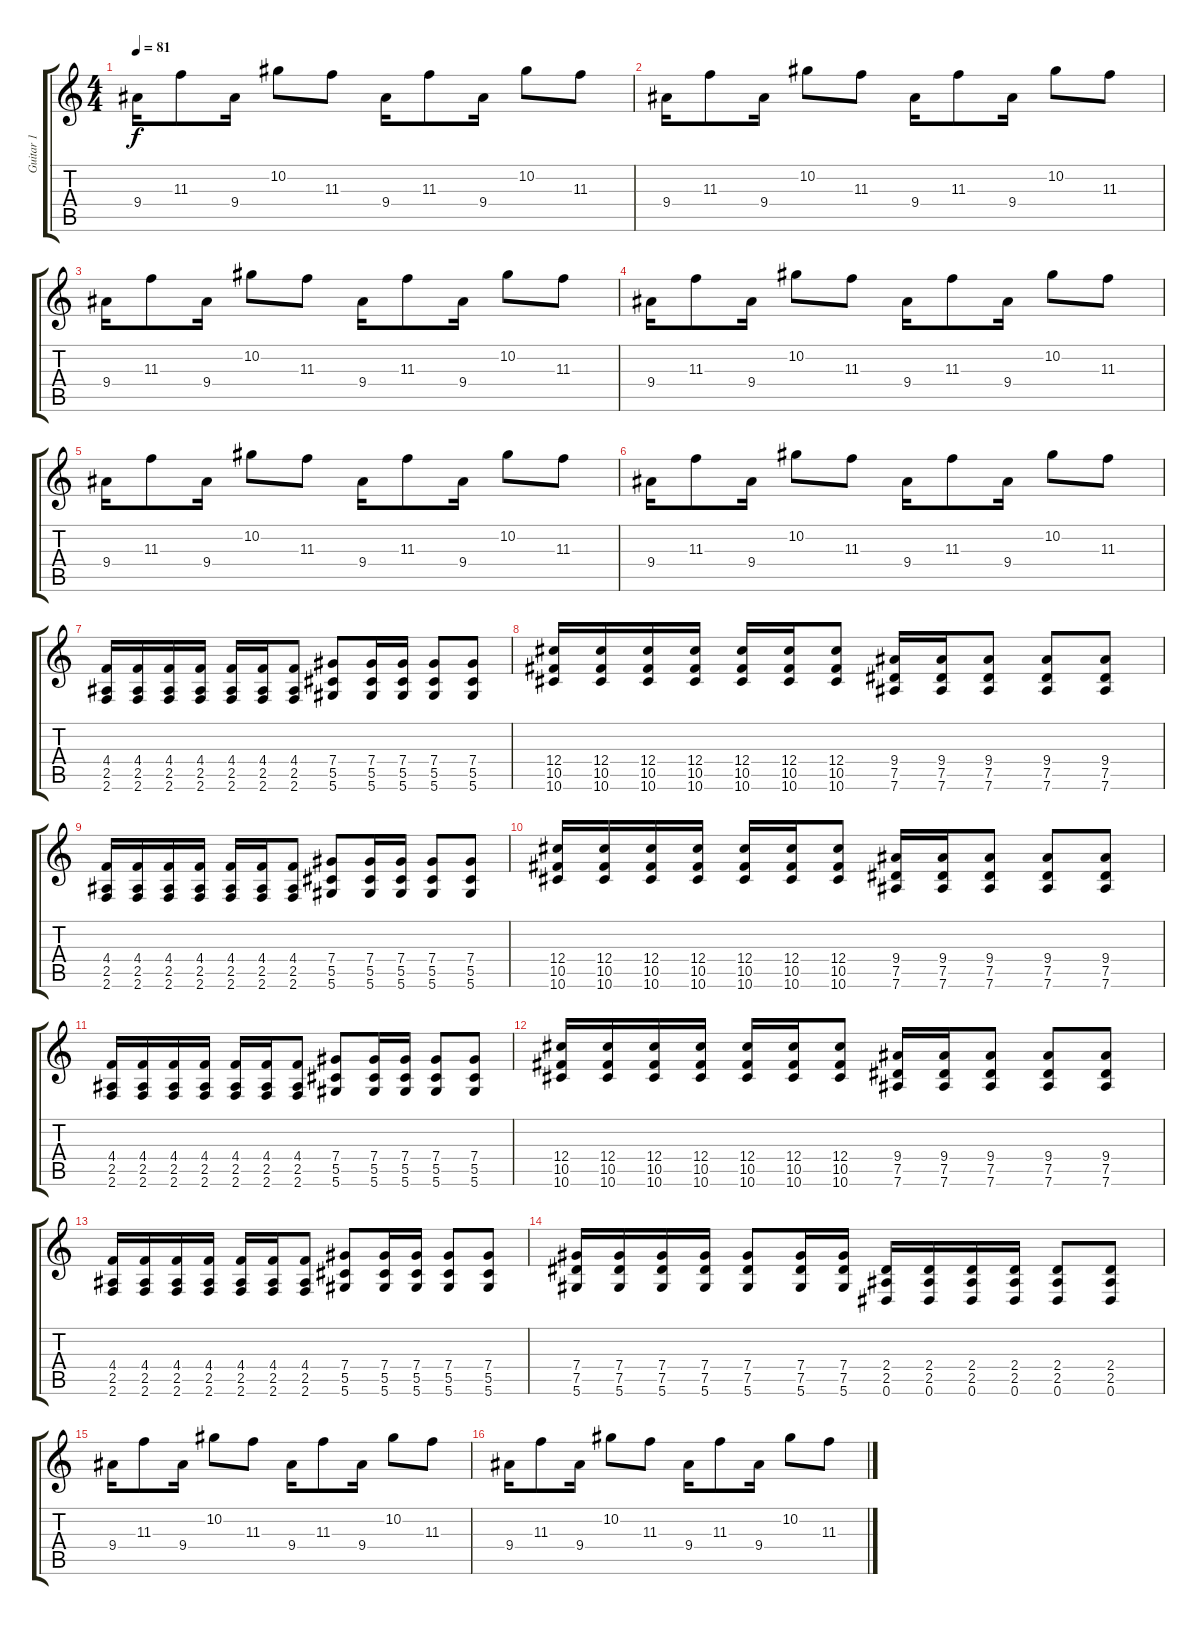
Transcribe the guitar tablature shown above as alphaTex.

\track ("Guitar 1" "Guitar 1") {instrument distortionguitar}
\staff {score tabs}
\tuning (Eb4 Bb3 Gb3 Db3 Ab2 Eb2) {hide}
\ts (4 4)
\tempo 81
\clef g2
\ks c
9.4.16{dy f instrument electricguitarclean} 11.3.8 9.4.16 10.2.8 11.3.8 9.4.16 11.3.8 9.4.16 10.2.8 11.3.8 |
9.4.16{instrument electricguitarclean} 11.3.8 9.4.16 10.2.8 11.3.8 9.4.16 11.3.8 9.4.16 10.2.8 11.3.8 |
9.4.16{instrument electricguitarclean} 11.3.8 9.4.16 10.2.8 11.3.8 9.4.16 11.3.8 9.4.16 10.2.8 11.3.8 |
9.4.16{instrument electricguitarclean} 11.3.8 9.4.16 10.2.8 11.3.8 9.4.16 11.3.8 9.4.16 10.2.8 11.3.8 |
9.4.16{instrument electricguitarclean} 11.3.8 9.4.16 10.2.8 11.3.8 9.4.16 11.3.8 9.4.16 10.2.8 11.3.8 |
9.4.16{instrument electricguitarclean} 11.3.8 9.4.16 10.2.8 11.3.8 9.4.16 11.3.8 9.4.16 10.2.8 11.3.8 |
(4.4 2.5 2.6).16{instrument distortionguitar} (4.4 2.5 2.6).16 (4.4 2.5 2.6).16 (4.4 2.5 2.6).16 (4.4 2.5 2.6).16 (4.4 2.5 2.6).16 (4.4 2.5 2.6).8 (7.4 5.5 5.6).8 (7.4 5.5 5.6).16 (7.4 5.5 5.6).16 (7.4 5.5 5.6).8 (7.4 5.5 5.6).8 |
(12.4 10.5 10.6).16 (12.4 10.5 10.6).16 (12.4 10.5 10.6).16 (12.4 10.5 10.6).16 (12.4 10.5 10.6).16 (12.4 10.5 10.6).16 (12.4 10.5 10.6).8 (9.4 7.5 7.6).16 (9.4 7.5 7.6).16 (9.4 7.5 7.6).8 (9.4 7.5 7.6).8 (9.4 7.5 7.6).8 |
(4.4 2.5 2.6).16{instrument distortionguitar} (4.4 2.5 2.6).16 (4.4 2.5 2.6).16 (4.4 2.5 2.6).16 (4.4 2.5 2.6).16 (4.4 2.5 2.6).16 (4.4 2.5 2.6).8 (7.4 5.5 5.6).8 (7.4 5.5 5.6).16 (7.4 5.5 5.6).16 (7.4 5.5 5.6).8 (7.4 5.5 5.6).8 |
(12.4 10.5 10.6).16 (12.4 10.5 10.6).16 (12.4 10.5 10.6).16 (12.4 10.5 10.6).16 (12.4 10.5 10.6).16 (12.4 10.5 10.6).16 (12.4 10.5 10.6).8 (9.4 7.5 7.6).16 (9.4 7.5 7.6).16 (9.4 7.5 7.6).8 (9.4 7.5 7.6).8 (9.4 7.5 7.6).8 |
(4.4 2.5 2.6).16{instrument distortionguitar} (4.4 2.5 2.6).16 (4.4 2.5 2.6).16 (4.4 2.5 2.6).16 (4.4 2.5 2.6).16 (4.4 2.5 2.6).16 (4.4 2.5 2.6).8 (7.4 5.5 5.6).8 (7.4 5.5 5.6).16 (7.4 5.5 5.6).16 (7.4 5.5 5.6).8 (7.4 5.5 5.6).8 |
(12.4 10.5 10.6).16 (12.4 10.5 10.6).16 (12.4 10.5 10.6).16 (12.4 10.5 10.6).16 (12.4 10.5 10.6).16 (12.4 10.5 10.6).16 (12.4 10.5 10.6).8 (9.4 7.5 7.6).16 (9.4 7.5 7.6).16 (9.4 7.5 7.6).8 (9.4 7.5 7.6).8 (9.4 7.5 7.6).8 |
(4.4 2.5 2.6).16{instrument distortionguitar} (4.4 2.5 2.6).16 (4.4 2.5 2.6).16 (4.4 2.5 2.6).16 (4.4 2.5 2.6).16 (4.4 2.5 2.6).16 (4.4 2.5 2.6).8 (7.4 5.5 5.6).8 (7.4 5.5 5.6).16 (7.4 5.5 5.6).16 (7.4 5.5 5.6).8 (7.4 5.5 5.6).8 |
(7.4 7.5 5.6).16 (7.4 7.5 5.6).16 (7.4 7.5 5.6).16 (7.4 7.5 5.6).16 (7.4 7.5 5.6).8 (7.4 7.5 5.6).16 (7.4 7.5 5.6).16 (2.4 2.5 0.6).16 (2.4 2.5 0.6).16 (2.4 2.5 0.6).16 (2.4 2.5 0.6).16 (2.4 2.5 0.6).8 (2.4 2.5 0.6).8 |
9.4.16{instrument electricguitarclean} 11.3.8 9.4.16 10.2.8 11.3.8 9.4.16 11.3.8 9.4.16 10.2.8 11.3.8 |
9.4.16{instrument electricguitarclean} 11.3.8 9.4.16 10.2.8 11.3.8 9.4.16 11.3.8 9.4.16 10.2.8 11.3.8
